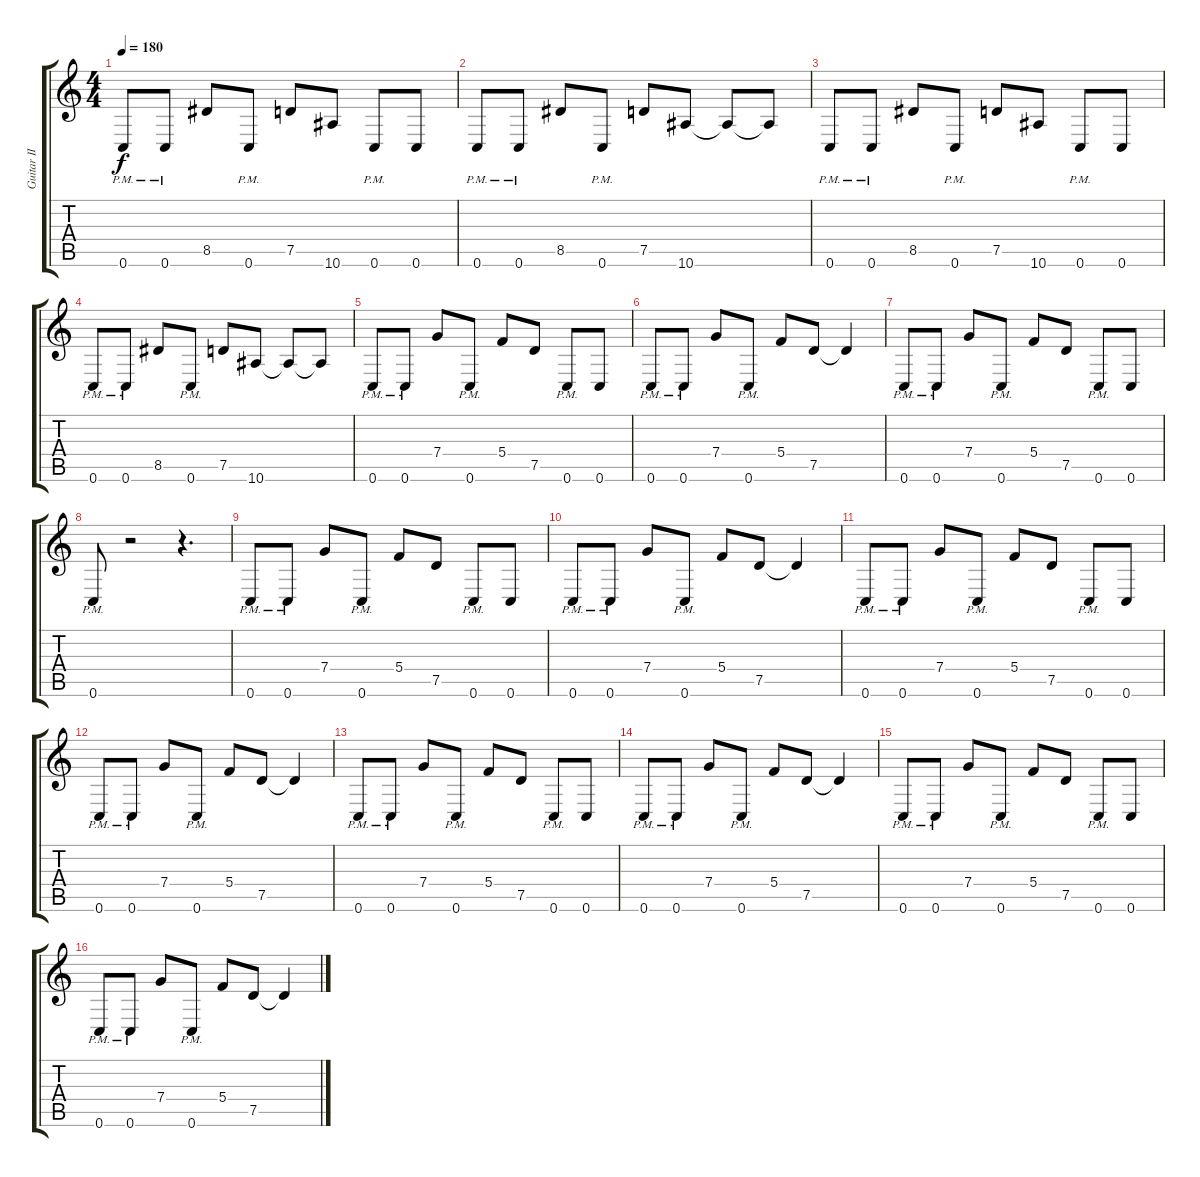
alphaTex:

\track ("Guitar II" "Guitar II") {instrument overdrivenguitar}
\staff {score tabs}
\tuning (D4 A3 F3 C3 G2 C2) {hide}
\ts (4 4)
\tempo 180
\clef g2
\ks c
0.6{pm}.8{dy f} 0.6{pm}.8 8.5.8 0.6{pm}.8 7.5.8 10.6.8 0.6{pm}.8 0.6.8 |
0.6{pm}.8 0.6{pm}.8 8.5.8 0.6{pm}.8 7.5.8 10.6.8 10.6{t}.8 10.6{t}.8 |
0.6{pm}.8 0.6{pm}.8 8.5.8 0.6{pm}.8 7.5.8 10.6.8 0.6{pm}.8 0.6.8 |
0.6{pm}.8 0.6{pm}.8 8.5.8 0.6{pm}.8 7.5.8 10.6.8 10.6{t}.8 10.6{t}.8 |
0.6{pm}.8 0.6{pm}.8 7.4.8 0.6{pm}.8 5.4.8 7.5.8 0.6{pm}.8 0.6.8 |
0.6{pm}.8 0.6{pm}.8 7.4.8 0.6{pm}.8 5.4.8 7.5.8 7.5{t}.4 |
0.6{pm}.8 0.6{pm}.8 7.4.8 0.6{pm}.8 5.4.8 7.5.8 0.6{pm}.8 0.6.8 |
0.6{pm}.8 r.2 r.4{d} |
0.6{pm}.8 0.6{pm}.8 7.4.8 0.6{pm}.8 5.4.8 7.5.8 0.6{pm}.8 0.6.8 |
0.6{pm}.8 0.6{pm}.8 7.4.8 0.6{pm}.8 5.4.8 7.5.8 7.5{t}.4 |
0.6{pm}.8 0.6{pm}.8 7.4.8 0.6{pm}.8 5.4.8 7.5.8 0.6{pm}.8 0.6.8 |
0.6{pm}.8 0.6{pm}.8 7.4.8 0.6{pm}.8 5.4.8 7.5.8 7.5{t}.4 |
0.6{pm}.8 0.6{pm}.8 7.4.8 0.6{pm}.8 5.4.8 7.5.8 0.6{pm}.8 0.6.8 |
0.6{pm}.8 0.6{pm}.8 7.4.8 0.6{pm}.8 5.4.8 7.5.8 7.5{t}.4 |
0.6{pm}.8 0.6{pm}.8 7.4.8 0.6{pm}.8 5.4.8 7.5.8 0.6{pm}.8 0.6.8 |
0.6{pm}.8 0.6{pm}.8 7.4.8 0.6{pm}.8 5.4.8 7.5.8 7.5{t}.4
